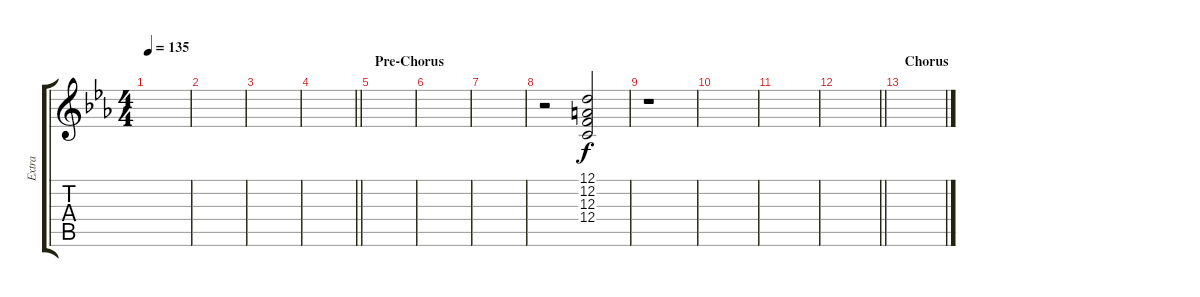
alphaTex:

\track ("Extra" "Extra") {instrument reversecymbal}
\staff {score tabs}
\tuning (D4 A3 F3 C3 G2 C2) {hide}
\ts (4 4)
\tempo 135
\clef g2
\ks cminor
|
|
|
\barLineRight lightlight
|
\section ("" "Pre-Chorus")
|
|
|
r.2 (12.1 12.2 12.3 12.4).2 |
r.1 |
|
|
\barLineRight lightlight
|
\section ("" "Chorus")
